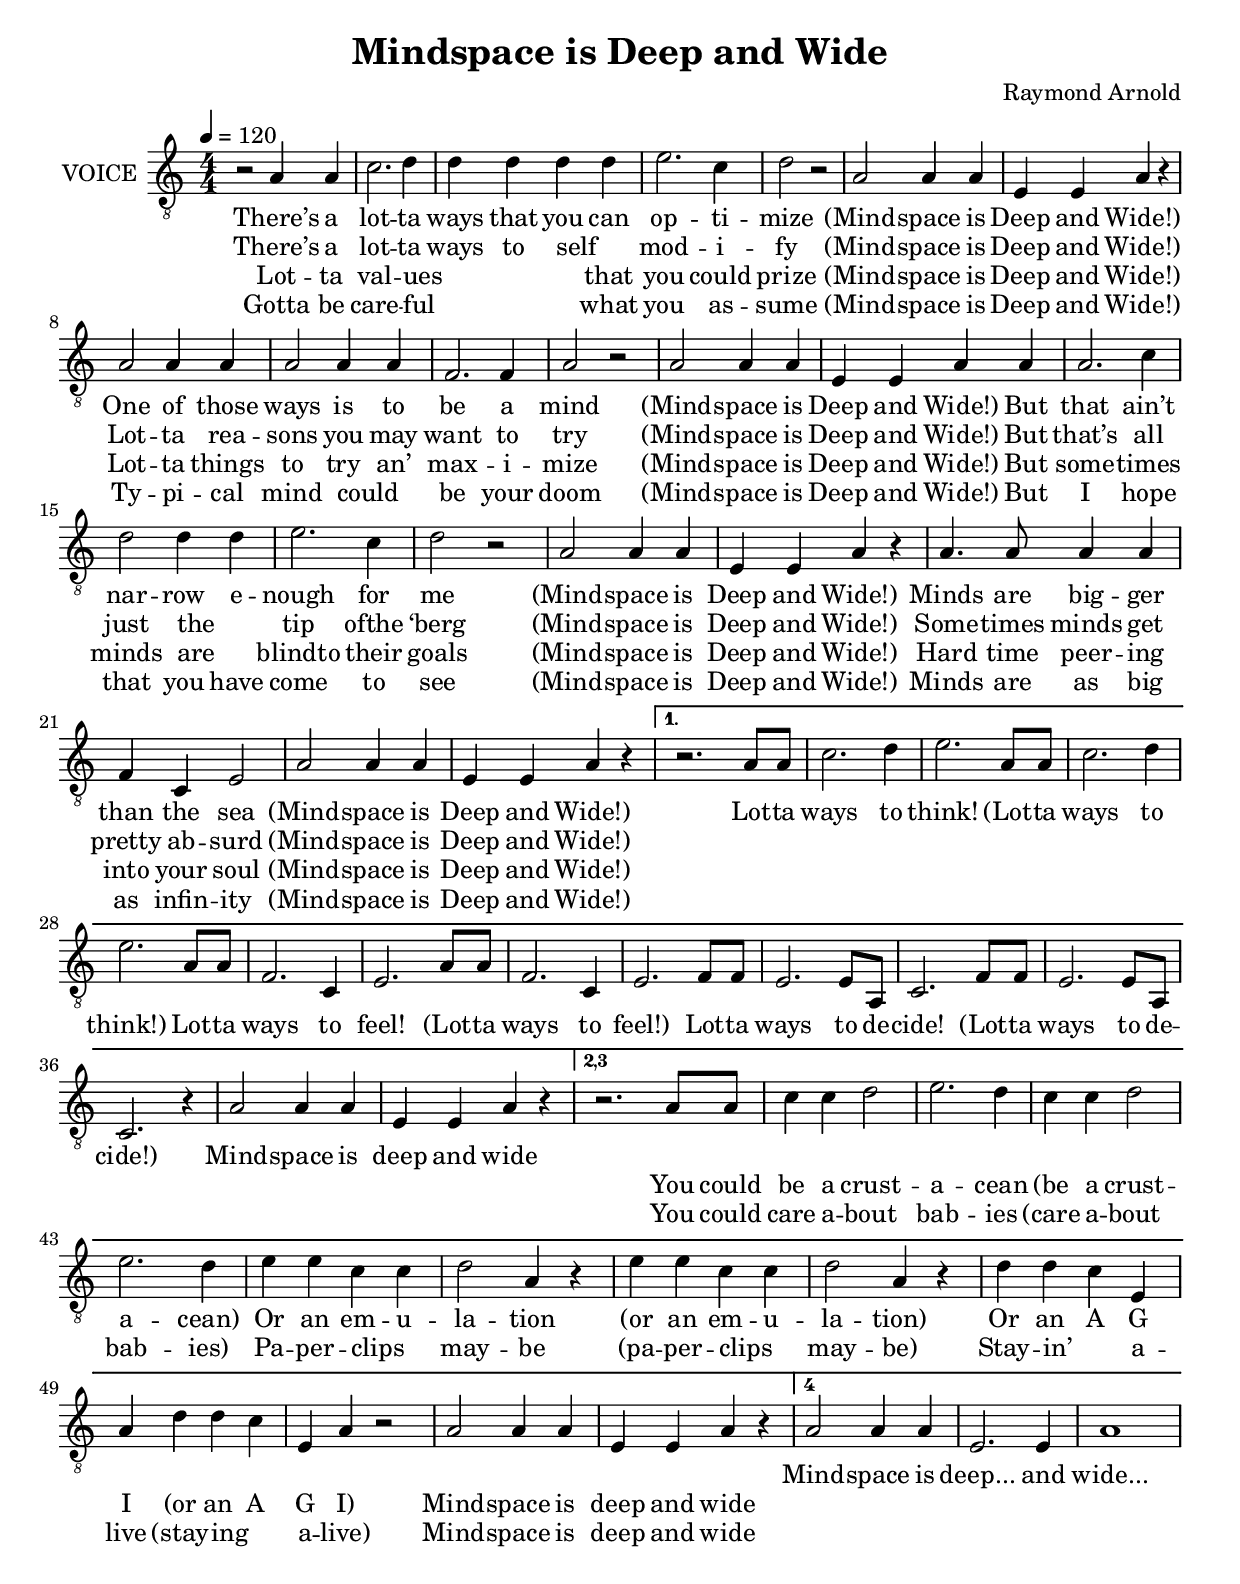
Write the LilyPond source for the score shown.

\version "2.18.2"

\header {
  title = "Mindspace is Deep and Wide"
  composer = "Raymond Arnold"
}

wca = \lyricmode {
  There’s a lot -- ta ways that you can op -- ti -- mize  (Mind -- space is Deep and Wide!)
  One of those ways is to be a mind  (Mind -- space is Deep and Wide!)
  But that ain’t nar -- row e -- nough for me  (Mind -- space is Deep and Wide!)
  Minds are big -- ger than the sea    (Mind -- space is Deep and Wide!)
}

wva = \lyricmode {
  Lot -- ta ways  to  think!  (Lot -- ta ways to think!)
  Lot -- ta ways to feel! (Lot -- ta ways to feel!)
  Lot -- ta ways to de -- cide! (Lot -- ta ways to de --  cide!)
  Mind -- space is deep and wide
}

wcb = \lyricmode {
  There’s a lot -- ta ways to self _ mod -- i -- fy  (Mind -- space is Deep and Wide!)
  Lot -- ta rea -- sons you may want to try  (Mind -- space is Deep and Wide!)
  But that’s all just the _ tip ofthe ‘berg  (Mind -- space is Deep and Wide!)
  Some -- times minds get pretty ab -- surd  (Mind -- space is Deep and Wide!)
}

wvb = \lyricmode {
  You could be a crust -- a -- cean (be a crust -- a -- cean)
  Or an em -- u -- la -- tion (or an em -- u -- la -- tion)
  Or an A G I (or an A G I)
  Mind -- space is deep and wide
}

wcc = \lyricmode {
  Lot -- ta val -- ues _ _ _ that you could prize   (Mind -- space is Deep and Wide!)
  Lot -- ta things to try an’ max -- i -- mize   (Mind -- space is Deep and Wide!)
  But some -- times minds are _ blindto their goals  (Mind -- space is Deep and Wide!)
  Hard time peer -- ing into your soul  (Mind -- space is Deep and Wide!)
}

wvc = \lyricmode {
  You could care a -- bout bab -- ies (care a -- bout bab -- ies) 
  Pa -- per -- clips _ may -- be (pa -- per -- clips _ may -- be)
  Stay -- in’ _ a -- live (stay -- ing _ a -- live)
  Mind -- space is deep and wide
}

wcd = \lyricmode {
  Gotta be care -- ful _ _ _ what you as -- sume  (Mind -- space is Deep and Wide!)
  Ty -- pi -- cal mind could _ be your doom  (Mind -- space is Deep and Wide!)
  But I hope that you have come to see  (Mind -- space is Deep and Wide!)
  Minds are as big as infin -- ity  (Mind -- space is Deep and Wide!)
}

wvd = \lyricmode {
  Mind -- space is deep... and wide...
}  

vocal = \relative c' {
  \clef "treble_8"
  \time 4/4
  \numericTimeSignature
  \repeat volta 3 {
    r2 a4 a c2. d4 d d d d e2. c4 d2 r
    a2 a4 a e e a r
    a2 a4 a a2 a4 a f2. f4 a2 r
    a a4 a e e a
    a a2. c4 d2 d4 d e2. c4 d2 r
    a a4 a e e a r
    a4. a8 a4 a f c e2
    a a4 a e e a r
  }
  \set Score.repeatCommands = #'((volta "1."))
    r2. a8 a c2. d4 e2. 
    a,8 a c2. d4 e2. 
    a,8 a f2. c4 e2.
    a8 a f2. c4 e2.
    f8 f e2. e8 a, c2.
    f8 f e2. e8 a, c2. r4
    a'2 a4 a e e a r

  \set Score.repeatCommands = #'((volta "2,3"))
    r2. a8 a c4 c d2 e2. d4 
    c4 c d2 e2. d4
    e e c c d2 a4 r
    e' e c c d2 a4 r
    d d c e, a
    d4 d c e, a r2
    a2 a4 a e e a r

  \set Score.repeatCommands = #'((volta "4"))

    a2 a4 a e2. e4 a1
    
  \set Score.repeatCommands = #'((volta #f))

}

\score {
  <<
    \new Voice = "v" {
      \tempo 4 = 120
      \set Staff.instrumentName = #"VOICE"
      \set Staff.midiInstrument = #"voice oohs"
      \vocal
    }
    \new Lyrics \lyricsto "v" {
      <<
        \wca
        \new Lyrics = "c2"
          \with { alignBelowContext = #"v" } {
          \set associatedVoice = "v"
          \wcb
        }
        \new Lyrics = "c3"
        \with { alignBelowContext = #"c2" } {
          \set associatedVoice = "v"
          \wcc
        }
        \new Lyrics = "c4"
        \with { alignBelowContext = #"c3" } {
          \set associatedVoice = "v"
          \wcd
        }
      >>
      \wva
      <<
         \new Lyrics = "v2" {
           \wvb
         }
         \new Lyrics \with { alignBelowContext = #"v2" } {
           \wvc
         }
      >>
      \wvd
    }
  >>
  \layout {}
}